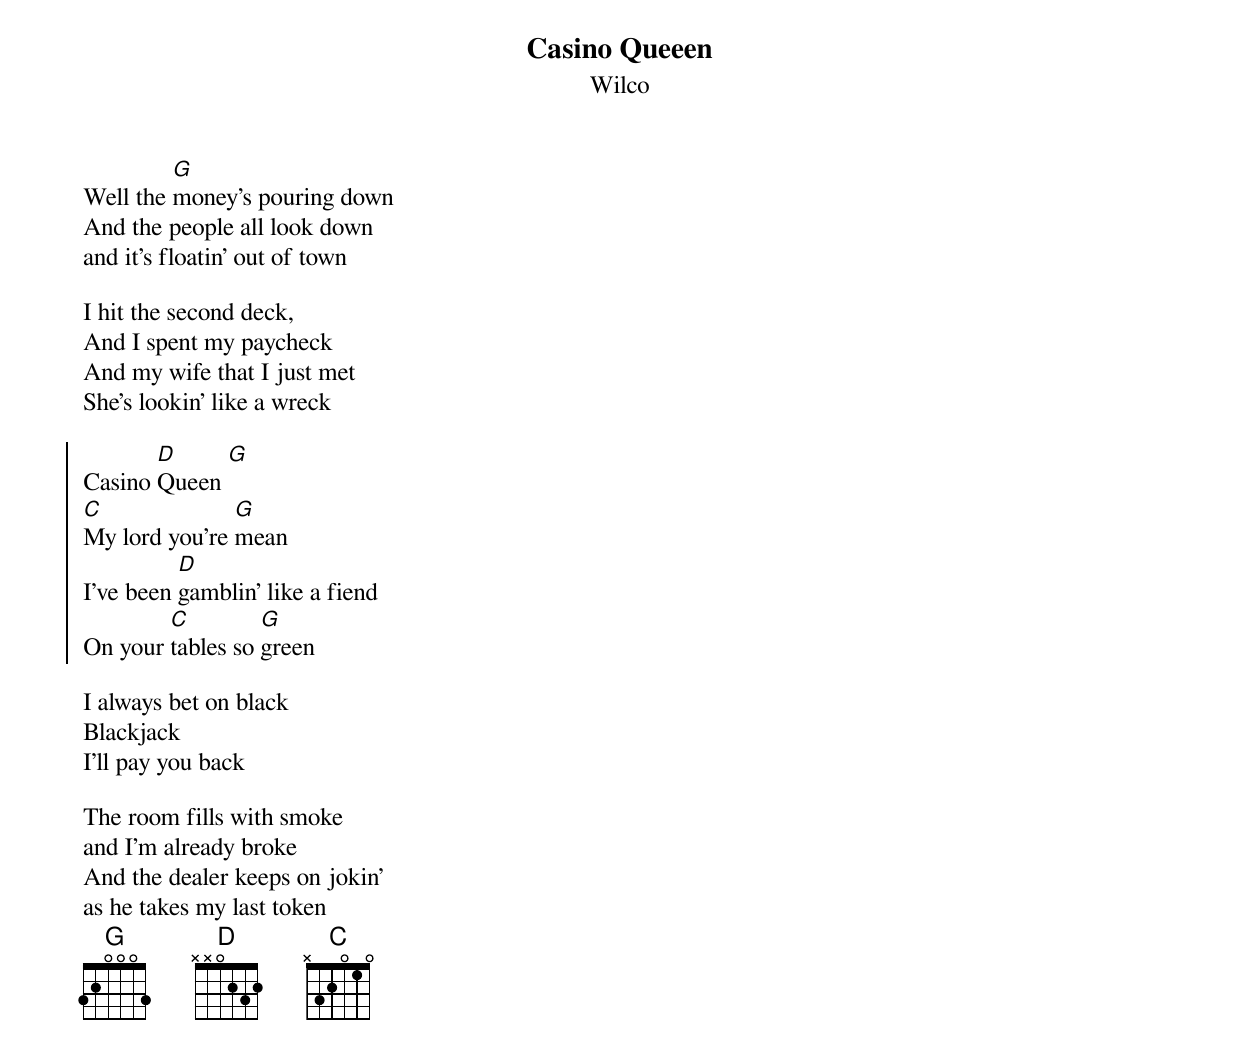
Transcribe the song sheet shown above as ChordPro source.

{title:Casino Queeen}
{st:Wilco}

Well the [G]money's pouring down
And the people all look down
and it's floatin' out of town

I hit the second deck,
And I spent my paycheck
And my wife that I just met
She's lookin' like a wreck

{soc}
Casino [D]Queen [G]
[C]My lord you're [G]mean
I've been [D]gamblin' like a fiend
On your [C]tables so [G]green
{eoc}

I always bet on black
Blackjack
I'll pay you back

The room fills with smoke
and I'm already broke
And the dealer keeps on jokin'
as he takes my last token
